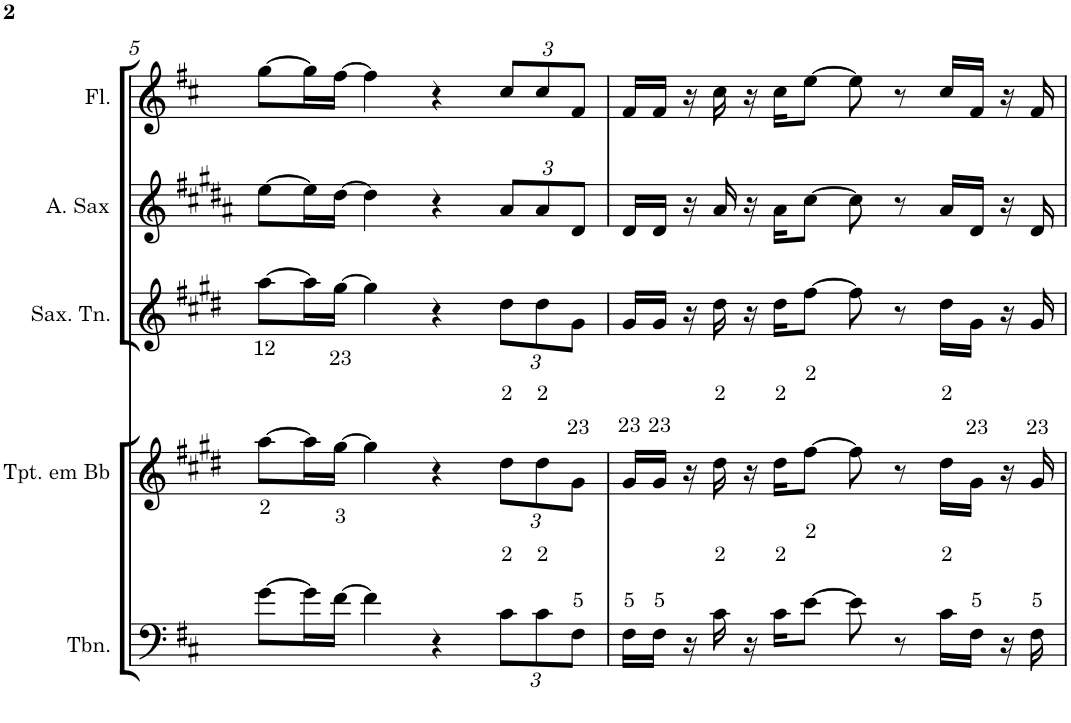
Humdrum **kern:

**kern	**kern	**kern	**kern	**kern
*part5	*part4	*part3	*part2	*part1
*staff5	*staff4	*staff3	*staff2	*staff1
*I"Trombone	*I"Trompete em Bb	*I"Saxofone Tenor	*I"Alto Saxophone	*I"Flauta
*I'Tbn.	*I'Tpt. em Bb	*I'Sax. Tn.	*I'A. Sax	*I'Fl.
!!LO:PB:g=z
*clefF4	*clefG2	*clefG2	*clefG2	*clefG2
*	*Trd1c2	*Trd8c14	*Trd5c9	*
*k[f#c#]	*k[f#c#g#d#]	*k[f#c#g#d#]	*k[f#c#g#d#a#]	*k[f#c#]
*M4/4	*M4/4	*M4/4	*M4/4	*M4/4
=5	=5	=5	=5	=5
[8g\L	[8aa\L	[8aa\L	[8ee\L	[8gg\L
16g\L]	16aa\L]	16aa\L]	16ee\L]	16gg\L]
[16f#\JJ	[16gg#\JJ	[16gg#\JJ	[16dd#\JJ	[16ff#\JJ
4f#\]	4gg#\]	4gg#\]	4dd#\]	4ff#\]
4r	4r	4r	4r	4r
*Xbrackettup	*Xbrackettup	*Xbrackettup	*Xbrackettup	*Xbrackettup
12c#\L	12dd#\L	12dd#\L	12a#/L	12cc#/L
12c#\	12dd#\	12dd#\	12a#/	12cc#/
12F#\J	12g#\J	12g#\J	12d#/J	12f#/J
=6	=6	=6	=6	=6
16F#\LL	16g#/LL	16g#/LL	16d#/LL	16f#/LL
16F#\JJ	16g#/JJ	16g#/JJ	16d#/JJ	16f#/JJ
16r	16r	16r	16r	16r
16c#\	16dd#\	16dd#\	16a#/	16cc#\
16r	16r	16r	16r	16r
16c#\KL	16dd#\KL	16dd#\KL	16a#\KL	16cc#\KL
[8e\J	[8ff#\J	[8ff#\J	[8cc#\J	[8ee\J
8e\]	8ff#\]	8ff#\]	8cc#\]	8ee\]
8r	8r	8r	8r	8r
16c#\LL	16dd#\LL	16dd#\LL	16a#/LL	16cc#/LL
16F#\JJ	16g#\JJ	16g#\JJ	16d#/JJ	16f#/JJ
16r	16r	16r	16r	16r
16F#\	16g#/	16g#/	16d#/	16f#/
=	=	=	=	=
*-	*-	*-	*-	*-
